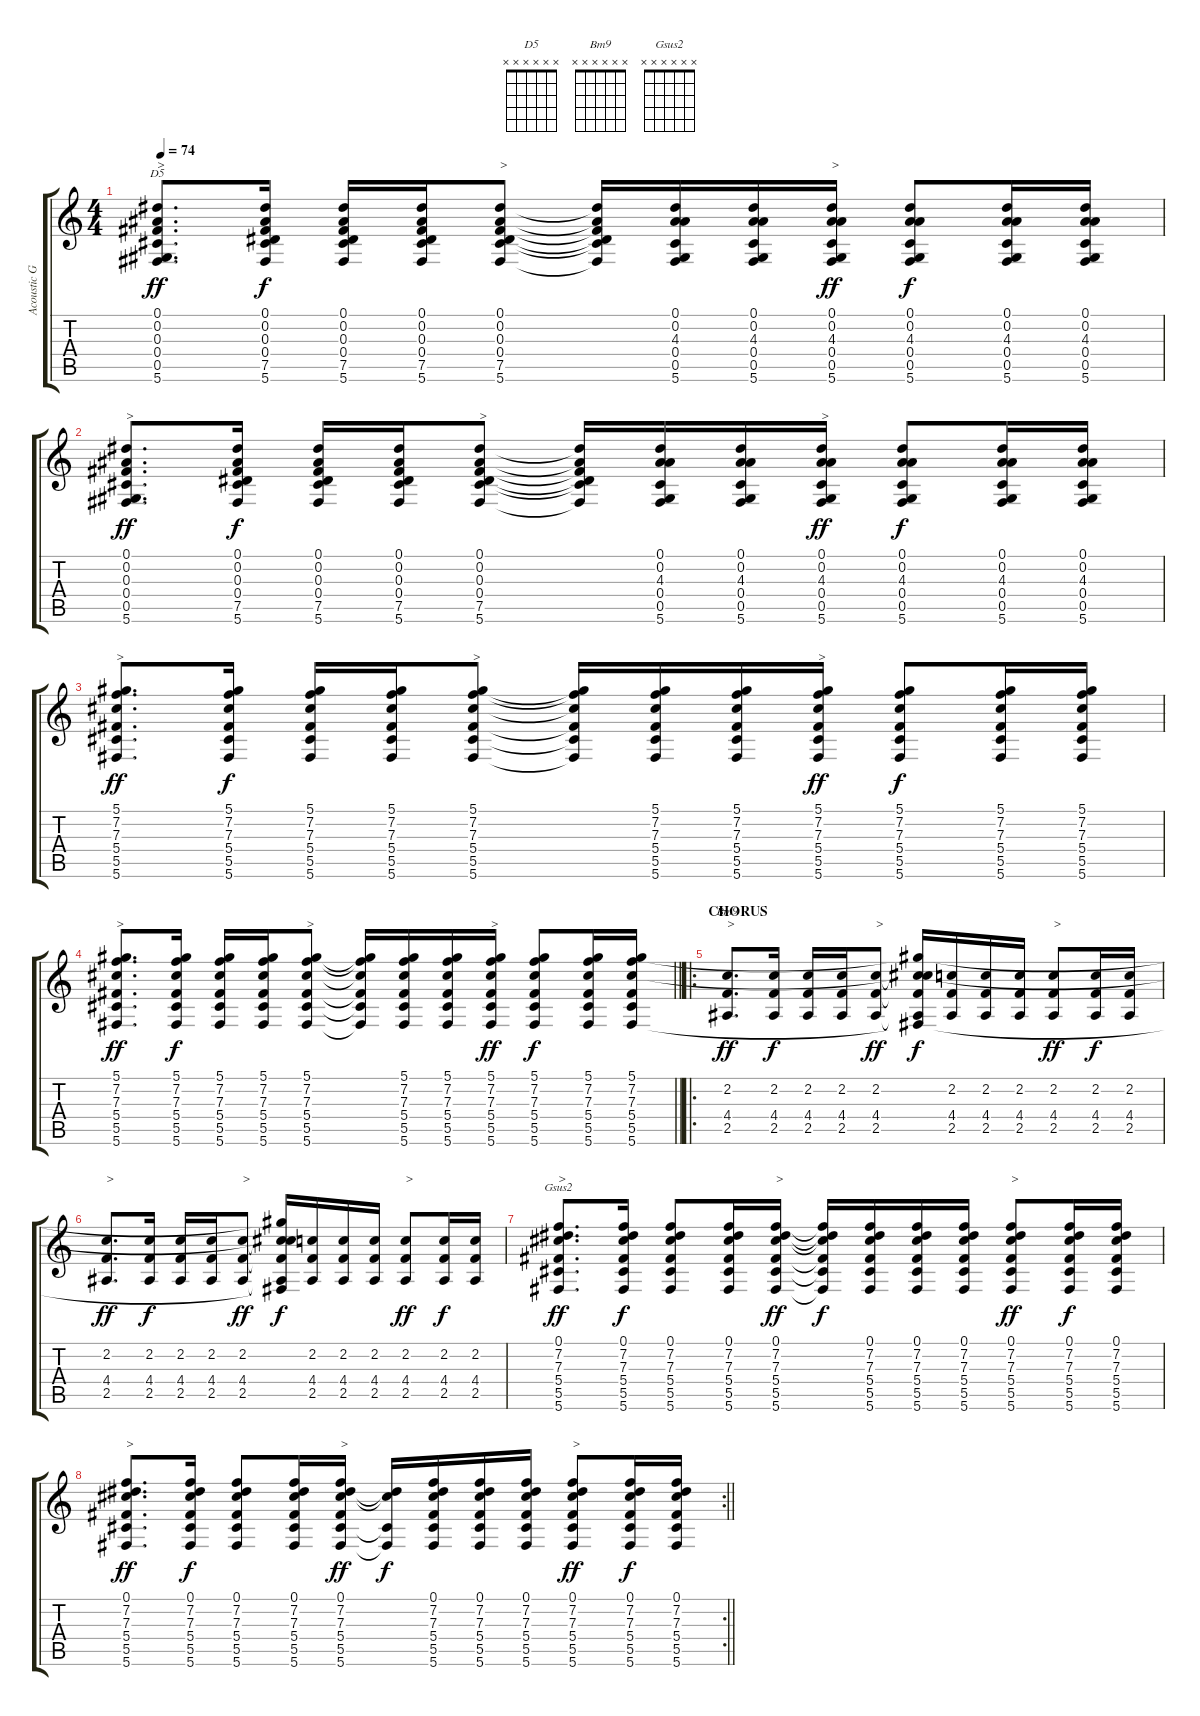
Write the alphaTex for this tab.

\track ("Acoustic Guiter" "Acoustic G") {instrument acousticguitarsteel}
\staff {score tabs}
\tuning (Eb4 Bb3 Gb3 Db3 Ab2 Db2) {hide}
\chord ("D5" x x x x x x)
\chord ("Bm9" x x x x x x)
\chord ("Gsus2" x x x x x x)
\ts (4 4)
\tempo 74
\clef g2
\ks c
(0.1 0.2 0.3 0.4 0.5 5.6).8{d ch "D5" txt ">" dy ff} (0.1 0.2 0.3 0.4 7.5 5.6).16{dy f} (0.1 0.2 0.3 0.4 7.5 5.6).16 (0.1 0.2 0.3 0.4 7.5 5.6).16 (0.1 0.2 0.3 0.4 7.5 5.6).8{txt ">"} (0.1{t} 0.2{t} 0.3{t} 0.4{t} 7.5{t} 5.6{t}).16 (0.1 0.2 4.3 0.4 0.5 5.6).16 (0.1 0.2 4.3 0.4 0.5 5.6).16 (0.1 0.2 4.3 0.4 0.5 5.6).16{txt ">" dy ff} (0.1 0.2 4.3 0.4 0.5 5.6).8{dy f} (0.1 0.2 4.3 0.4 0.5 5.6).16 (0.1 0.2 4.3 0.4 0.5 5.6).16 |
(0.1 0.2 0.3 0.4 0.5 5.6).8{d txt ">" dy ff} (0.1 0.2 0.3 0.4 7.5 5.6).16{dy f} (0.1 0.2 0.3 0.4 7.5 5.6).16 (0.1 0.2 0.3 0.4 7.5 5.6).16 (0.1 0.2 0.3 0.4 7.5 5.6).8{txt ">"} (0.1{t} 0.2{t} 0.3{t} 0.4{t} 7.5{t} 5.6{t}).16 (0.1 0.2 4.3 0.4 0.5 5.6).16 (0.1 0.2 4.3 0.4 0.5 5.6).16 (0.1 0.2 4.3 0.4 0.5 5.6).16{txt ">" dy ff} (0.1 0.2 4.3 0.4 0.5 5.6).8{dy f} (0.1 0.2 4.3 0.4 0.5 5.6).16 (0.1 0.2 4.3 0.4 0.5 5.6).16 |
(5.1 7.2 7.3 5.4 5.5 5.6).8{d txt ">" dy ff} (5.1 7.2 7.3 5.4 5.5 5.6).16{dy f} (5.1 7.2 7.3 5.4 5.5 5.6).16 (5.1 7.2 7.3 5.4 5.5 5.6).16 (5.1 7.2 7.3 5.4 5.5 5.6).8{txt ">"} (5.1{t} 7.2{t} 7.3{t} 5.4{t} 5.5{t} 5.6{t}).16 (5.1 7.2 7.3 5.4 5.5 5.6).16 (5.1 7.2 7.3 5.4 5.5 5.6).16 (5.1 7.2 7.3 5.4 5.5 5.6).16{txt ">" dy ff} (5.1 7.2 7.3 5.4 5.5 5.6).8{dy f} (5.1 7.2 7.3 5.4 5.5 5.6).16 (5.1 7.2 7.3 5.4 5.5 5.6).16 |
\barLineRight lightlight
(5.1 7.2 7.3 5.4 5.5 5.6).8{d txt ">" dy ff} (5.1 7.2 7.3 5.4 5.5 5.6).16{dy f} (5.1 7.2 7.3 5.4 5.5 5.6).16 (5.1 7.2 7.3 5.4 5.5 5.6).16 (5.1 7.2 7.3 5.4 5.5 5.6).8{txt ">"} (5.1{t} 7.2{t} 7.3{t} 5.4{t} 5.5{t} 5.6{t}).16 (5.1 7.2 7.3 5.4 5.5 5.6).16 (5.1 7.2 7.3 5.4 5.5 5.6).16 (5.1 7.2 7.3 5.4 5.5 5.6).16{txt ">" dy ff} (5.1 7.2 7.3 5.4 5.5 5.6).8{dy f} (5.1 7.2 7.3 5.4 5.5 5.6).16 (5.1 7.2 7.3 5.4 5.5 5.6).16 |
\ro
\section ("" "CHORUS")
(2.2 4.4 2.5).8{d ch "Bm9" txt ">" dy ff} (2.2 4.4 2.5).16{dy f} (2.2 4.4 2.5).16 (2.2 4.4 2.5).16 (2.2 4.4 2.5).8{txt ">" dy ff} (5.1{t} 2.2{t} 7.3{t} 4.4{t} 2.5{t} 5.6{t}).16{dy f} (2.2 4.4 2.5).16 (2.2 4.4 2.5).16 (2.2 4.4 2.5).16 (2.2 4.4 2.5).8{txt ">" dy ff} (2.2 4.4 2.5).16{dy f} (2.2 4.4 2.5).16 |
(2.2 4.4 2.5).8{d txt ">" dy ff} (2.2 4.4 2.5).16{dy f} (2.2 4.4 2.5).16 (2.2 4.4 2.5).16 (2.2 4.4 2.5).8{txt ">" dy ff} (5.1{t} 2.2{t} 7.3{t} 4.4{t} 2.5{t} 5.6{t}).16{dy f} (2.2 4.4 2.5).16 (2.2 4.4 2.5).16 (2.2 4.4 2.5).16 (2.2 4.4 2.5).8{txt ">" dy ff} (2.2 4.4 2.5).16{dy f} (2.2 4.4 2.5).16 |
(0.1 7.2 7.3 5.4 5.5 5.6).8{d ch "Gsus2" txt ">" dy ff} (0.1 7.2 7.3 5.4 5.5 5.6).16{dy f} (0.1 7.2 7.3 5.4 5.5 5.6).8 (0.1 7.2 7.3 5.4 5.5 5.6).16 (0.1 7.2 7.3 5.4 5.5 5.6).16{txt ">" dy ff} (0.1{t} 7.2{t} 7.3{t} 5.4{t} 5.5{t} 5.6{t}).16{dy f} (0.1 7.2 7.3 5.4 5.5 5.6).16 (0.1 7.2 7.3 5.4 5.5 5.6).16 (0.1 7.2 7.3 5.4 5.5 5.6).16 (0.1 7.2 7.3 5.4 5.5 5.6).8{txt ">" dy ff} (0.1 7.2 7.3 5.4 5.5 5.6).16{dy f} (0.1 7.2 7.3 5.4 5.5 5.6).16 |
\rc 2
\barLineRight lightlight
(0.1 7.2 7.3 5.4 5.5 5.6).8{d txt ">" dy ff} (0.1 7.2 7.3 5.4 5.5 5.6).16{dy f} (0.1 7.2 7.3 5.4 5.5 5.6).8 (0.1 7.2 7.3 5.4 5.5 5.6).16 (0.1 7.2 7.3 5.4 5.5 5.6).16{txt ">" dy ff} (0.1{t} 7.3{t} 5.5{t} 5.6{t}).16{dy f} (0.1 7.2 7.3 5.4 5.5 5.6).16 (0.1 7.2 7.3 5.4 5.5 5.6).16 (0.1 7.2 7.3 5.4 5.5 5.6).16 (0.1 7.2 7.3 5.4 5.5 5.6).8{txt ">" dy ff} (0.1 7.2 7.3 5.4 5.5 5.6).16{dy f} (0.1 7.2 7.3 5.4 5.5 5.6).16
